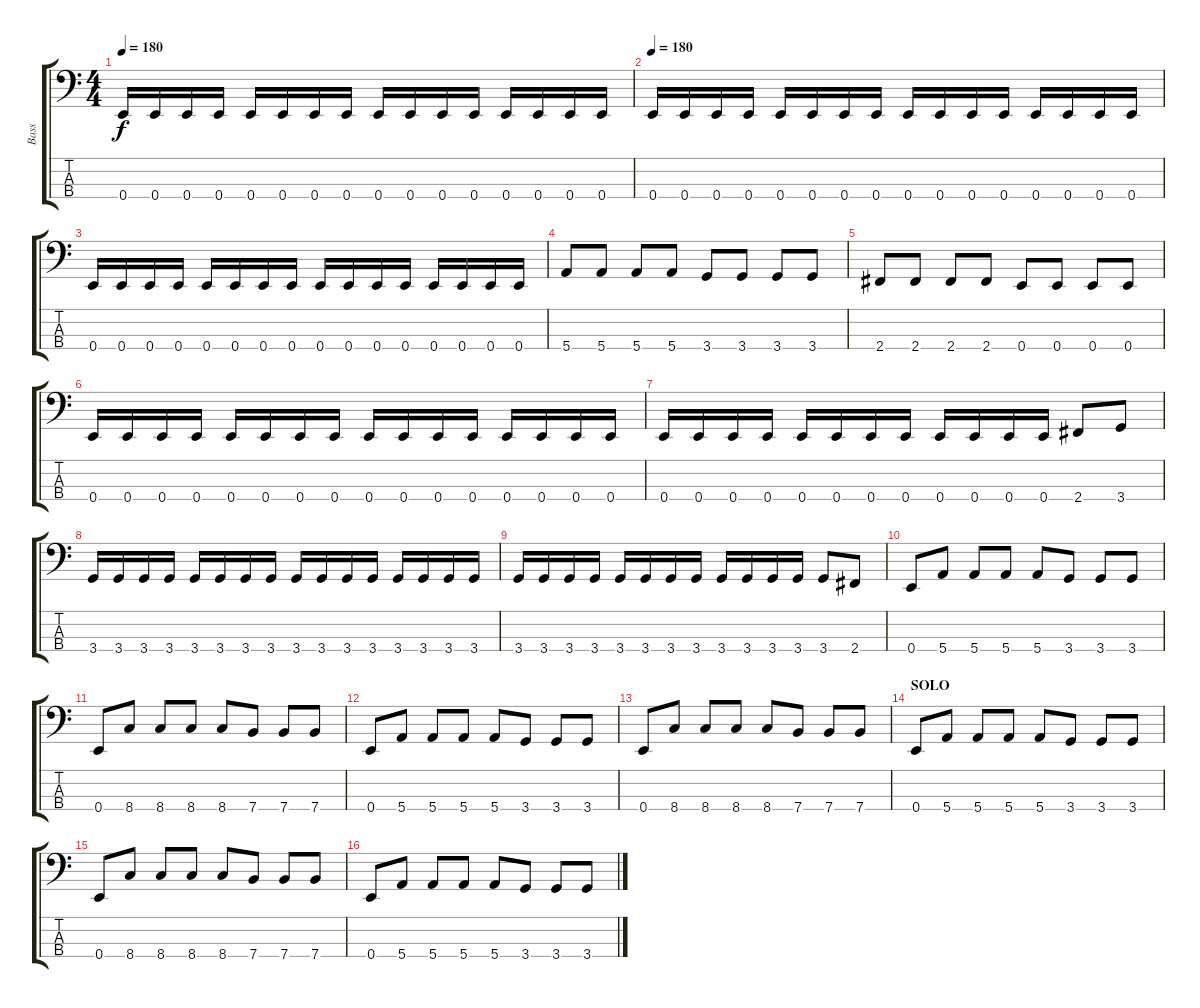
\track ("Bass" "Bass") {instrument electricbasspick}
\staff {score tabs}
\tuning (G2 D2 A1 E1) {hide}
\ts (4 4)
\tempo 180
\clef f4
\ks c
0.4.16{dy f} 0.4.16 0.4.16 0.4.16 0.4.16 0.4.16 0.4.16 0.4.16 0.4.16 0.4.16 0.4.16 0.4.16 0.4.16 0.4.16 0.4.16 0.4.16 |
\tempo 180
0.4.16 0.4.16 0.4.16 0.4.16 0.4.16 0.4.16 0.4.16 0.4.16 0.4.16 0.4.16 0.4.16 0.4.16 0.4.16 0.4.16 0.4.16 0.4.16 |
0.4.16 0.4.16 0.4.16 0.4.16 0.4.16 0.4.16 0.4.16 0.4.16 0.4.16 0.4.16 0.4.16 0.4.16 0.4.16 0.4.16 0.4.16 0.4.16 |
5.4.8 5.4.8 5.4.8 5.4.8 3.4.8 3.4.8 3.4.8 3.4.8 |
2.4.8 2.4.8 2.4.8 2.4.8 0.4.8 0.4.8 0.4.8 0.4.8 |
0.4.16 0.4.16 0.4.16 0.4.16 0.4.16 0.4.16 0.4.16 0.4.16 0.4.16 0.4.16 0.4.16 0.4.16 0.4.16 0.4.16 0.4.16 0.4.16 |
0.4.16 0.4.16 0.4.16 0.4.16 0.4.16 0.4.16 0.4.16 0.4.16 0.4.16 0.4.16 0.4.16 0.4.16 2.4.8 3.4.8 |
3.4.16 3.4.16 3.4.16 3.4.16 3.4.16 3.4.16 3.4.16 3.4.16 3.4.16 3.4.16 3.4.16 3.4.16 3.4.16 3.4.16 3.4.16 3.4.16 |
3.4.16 3.4.16 3.4.16 3.4.16 3.4.16 3.4.16 3.4.16 3.4.16 3.4.16 3.4.16 3.4.16 3.4.16 3.4.8 2.4.8 |
0.4.8 5.4.8 5.4.8 5.4.8 5.4.8 3.4.8 3.4.8 3.4.8 |
0.4.8 8.4.8 8.4.8 8.4.8 8.4.8 7.4.8 7.4.8 7.4.8 |
0.4.8 5.4.8 5.4.8 5.4.8 5.4.8 3.4.8 3.4.8 3.4.8 |
0.4.8 8.4.8 8.4.8 8.4.8 8.4.8 7.4.8 7.4.8 7.4.8 |
\section ("" "SOLO")
0.4.8 5.4.8 5.4.8 5.4.8 5.4.8 3.4.8 3.4.8 3.4.8 |
0.4.8 8.4.8 8.4.8 8.4.8 8.4.8 7.4.8 7.4.8 7.4.8 |
0.4.8 5.4.8 5.4.8 5.4.8 5.4.8 3.4.8 3.4.8 3.4.8
